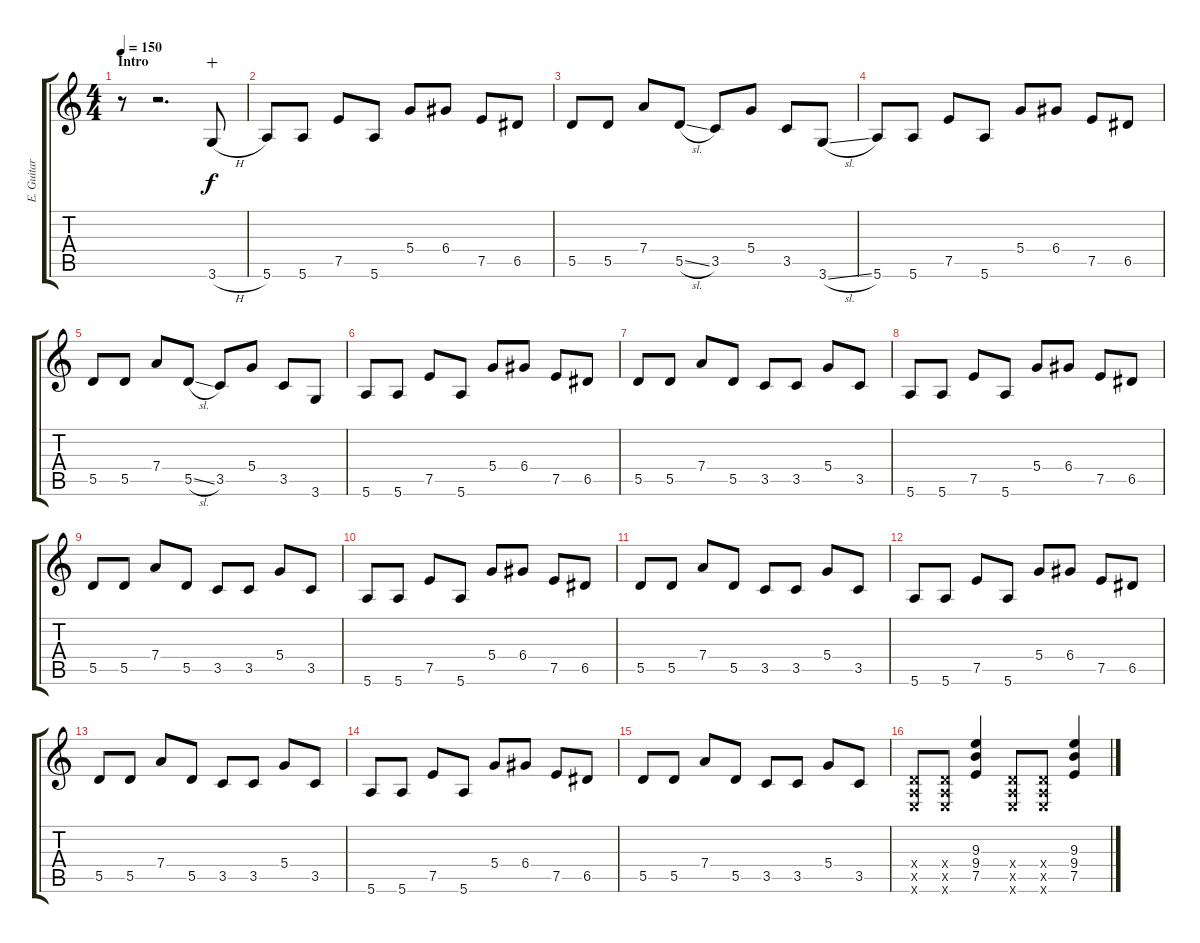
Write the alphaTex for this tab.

\track ("E. Guitar Lead" "E. Guitar ") {instrument distortionguitar}
\staff {score tabs}
\tuning (E4 B3 G3 D3 A2 E2) {hide}
\ts (4 4)
\section ("" "Intro")
\tempo 150
\tempo 168
\tempo 150
\clef g2
\ks c
r.8{dy f instrument distortionguitar} r.2{d} 3.6{h}.8{wahc} |
5.6.8 5.6.8 7.5.8 5.6.8 5.4.8 6.4.8 7.5.8 6.5.8 |
5.5.8 5.5.8 7.4.8 5.5{sl}.8 3.5.8 5.4.8 3.5.8 3.6{sl}.8 |
5.6.8 5.6.8 7.5.8 5.6.8 5.4.8 6.4.8 7.5.8 6.5.8 |
5.5.8 5.5.8 7.4.8 5.5{sl}.8 3.5.8 5.4.8 3.5.8 3.6.8 |
5.6.8 5.6.8 7.5.8 5.6.8 5.4.8 6.4.8 7.5.8 6.5.8 |
5.5.8 5.5.8 7.4.8 5.5.8 3.5.8 3.5.8 5.4.8 3.5.8 |
5.6.8 5.6.8 7.5.8 5.6.8 5.4.8 6.4.8 7.5.8 6.5.8 |
5.5.8 5.5.8 7.4.8 5.5.8 3.5.8 3.5.8 5.4.8 3.5.8 |
5.6.8 5.6.8 7.5.8 5.6.8 5.4.8 6.4.8 7.5.8 6.5.8 |
5.5.8 5.5.8 7.4.8 5.5.8 3.5.8 3.5.8 5.4.8 3.5.8 |
5.6.8 5.6.8 7.5.8 5.6.8 5.4.8 6.4.8 7.5.8 6.5.8 |
5.5.8 5.5.8 7.4.8 5.5.8 3.5.8 3.5.8 5.4.8 3.5.8 |
5.6.8 5.6.8 7.5.8 5.6.8 5.4.8 6.4.8 7.5.8 6.5.8 |
5.5.8 5.5.8 7.4.8 5.5.8 3.5.8 3.5.8 5.4.8 3.5.8 |
(0.4{x} 0.5{x} 0.6{x}).8 (0.4{x} 0.5{x} 0.6{x}).8 (9.3 9.4 7.5).4 (0.4{x} 0.5{x} 0.6{x}).8 (0.4{x} 0.5{x} 0.6{x}).8 (9.3 9.4 7.5).4
